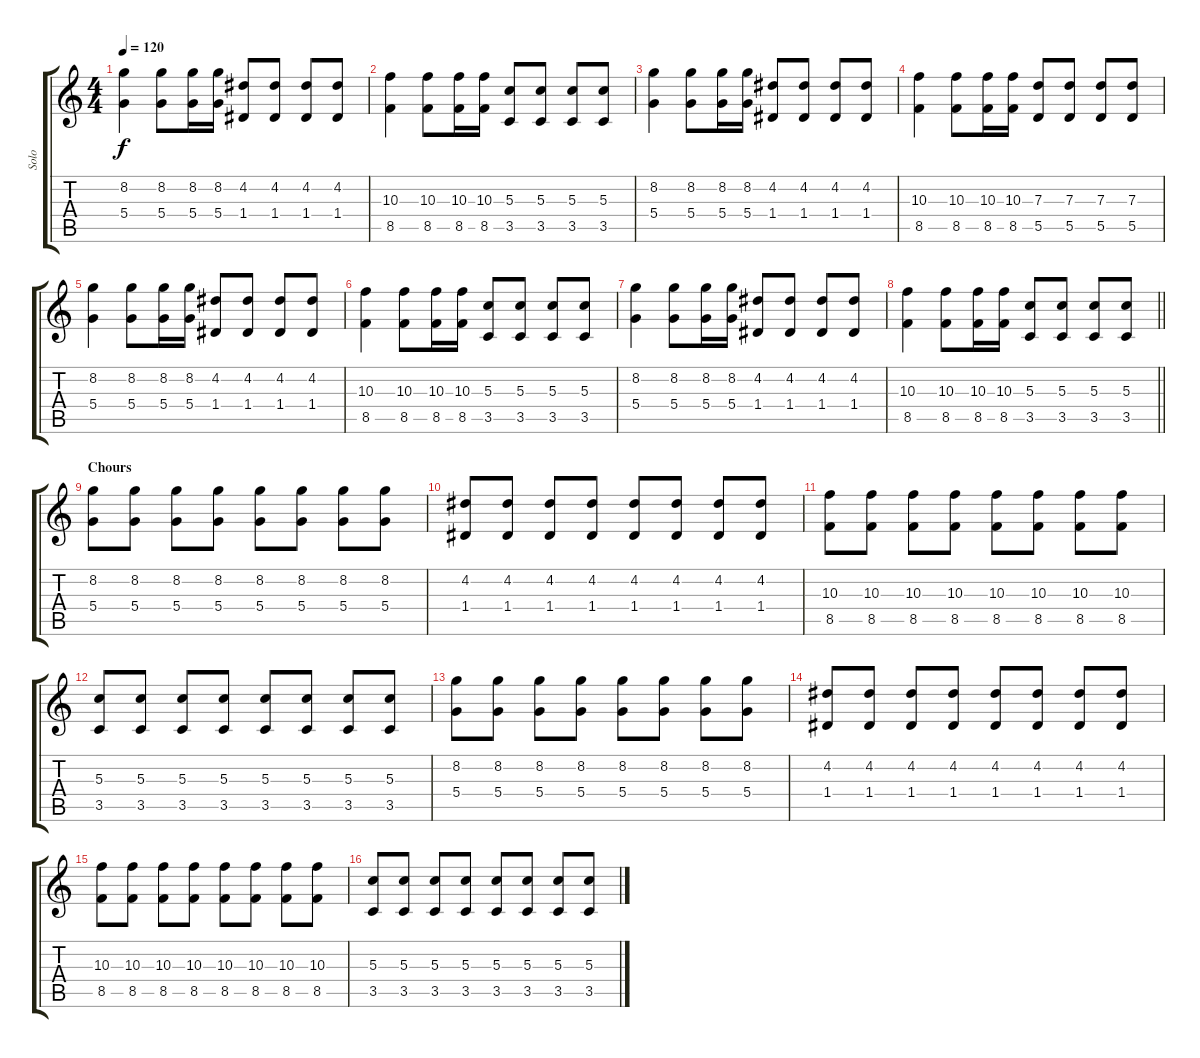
\track ("Solo" "Solo") {instrument overdrivenguitar}
\staff {score tabs}
\tuning (E4 B3 G3 D3 A2 E2) {hide}
\ts (4 4)
\tempo 120
\clef g2
\ks c
(8.2 5.4).4{dy f} (8.2 5.4).8 (8.2 5.4).16 (8.2 5.4).16 (4.2 1.4).8 (4.2 1.4).8 (4.2 1.4).8 (4.2 1.4).8 |
(10.3 8.5).4 (10.3 8.5).8 (10.3 8.5).16 (10.3 8.5).16 (5.3 3.5).8 (5.3 3.5).8 (5.3 3.5).8 (5.3 3.5).8 |
(8.2 5.4).4 (8.2 5.4).8 (8.2 5.4).16 (8.2 5.4).16 (4.2 1.4).8 (4.2 1.4).8 (4.2 1.4).8 (4.2 1.4).8 |
(10.3 8.5).4 (10.3 8.5).8 (10.3 8.5).16 (10.3 8.5).16 (7.3 5.5).8 (7.3 5.5).8 (7.3 5.5).8 (7.3 5.5).8 |
(8.2 5.4).4 (8.2 5.4).8 (8.2 5.4).16 (8.2 5.4).16 (4.2 1.4).8 (4.2 1.4).8 (4.2 1.4).8 (4.2 1.4).8 |
(10.3 8.5).4 (10.3 8.5).8 (10.3 8.5).16 (10.3 8.5).16 (5.3 3.5).8 (5.3 3.5).8 (5.3 3.5).8 (5.3 3.5).8 |
(8.2 5.4).4 (8.2 5.4).8 (8.2 5.4).16 (8.2 5.4).16 (4.2 1.4).8 (4.2 1.4).8 (4.2 1.4).8 (4.2 1.4).8 |
\barLineRight lightlight
(10.3 8.5).4 (10.3 8.5).8 (10.3 8.5).16 (10.3 8.5).16 (5.3 3.5).8 (5.3 3.5).8 (5.3 3.5).8 (5.3 3.5).8 |
\section ("" "Chours")
(8.2 5.4).8 (8.2 5.4).8 (8.2 5.4).8 (8.2 5.4).8 (8.2 5.4).8 (8.2 5.4).8 (8.2 5.4).8 (8.2 5.4).8 |
(4.2 1.4).8 (4.2 1.4).8 (4.2 1.4).8 (4.2 1.4).8 (4.2 1.4).8 (4.2 1.4).8 (4.2 1.4).8 (4.2 1.4).8 |
(10.3 8.5).8 (10.3 8.5).8 (10.3 8.5).8 (10.3 8.5).8 (10.3 8.5).8 (10.3 8.5).8 (10.3 8.5).8 (10.3 8.5).8 |
(5.3 3.5).8 (5.3 3.5).8 (5.3 3.5).8 (5.3 3.5).8 (5.3 3.5).8 (5.3 3.5).8 (5.3 3.5).8 (5.3 3.5).8 |
(8.2 5.4).8 (8.2 5.4).8 (8.2 5.4).8 (8.2 5.4).8 (8.2 5.4).8 (8.2 5.4).8 (8.2 5.4).8 (8.2 5.4).8 |
(4.2 1.4).8 (4.2 1.4).8 (4.2 1.4).8 (4.2 1.4).8 (4.2 1.4).8 (4.2 1.4).8 (4.2 1.4).8 (4.2 1.4).8 |
(10.3 8.5).8 (10.3 8.5).8 (10.3 8.5).8 (10.3 8.5).8 (10.3 8.5).8 (10.3 8.5).8 (10.3 8.5).8 (10.3 8.5).8 |
(5.3 3.5).8 (5.3 3.5).8 (5.3 3.5).8 (5.3 3.5).8 (5.3 3.5).8 (5.3 3.5).8 (5.3 3.5).8 (5.3 3.5).8
